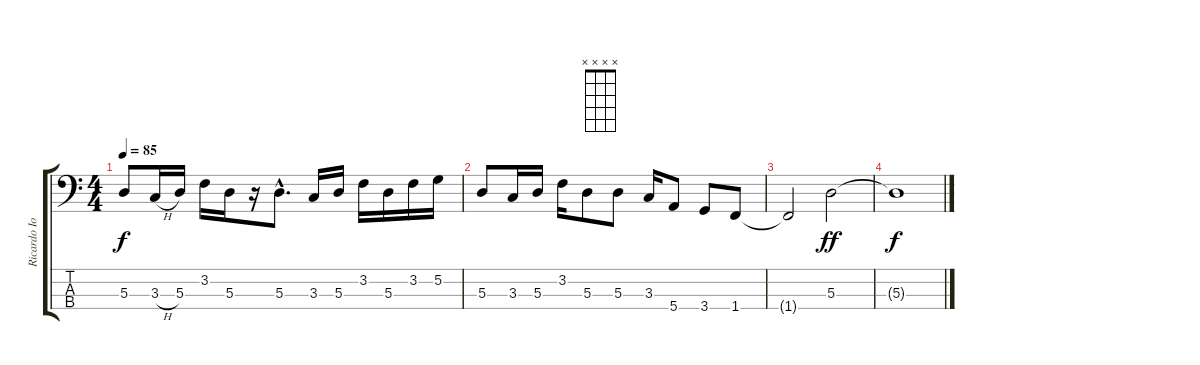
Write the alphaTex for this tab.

\track ("Ricardo Iorio (bajo)" "Ricardo Io") {instrument electricbasspick}
\staff {score tabs}
\tuning (G2 D2 A1 E1) {hide}
\chord ("" x x x x) {firstfret 0}
\ts (4 4)
\tempo 85
\clef f4
\ks c
5.3.8{dy f} 3.3{h}.16 5.3.16 3.2.16 5.3.16 r.16 5.3{hac}.8{d} 3.3.16 5.3.16 3.2.16 5.3.16 3.2.16 5.2.16 |
5.3.8 3.3.16 5.3.16 3.2.16 5.3.8 5.3.8 3.3.16 5.4.8 3.4.8 1.4.8 |
1.4{t}.2 5.3.2{dy ff} |
5.3{t}.1{ch "" dy f volume 0}
